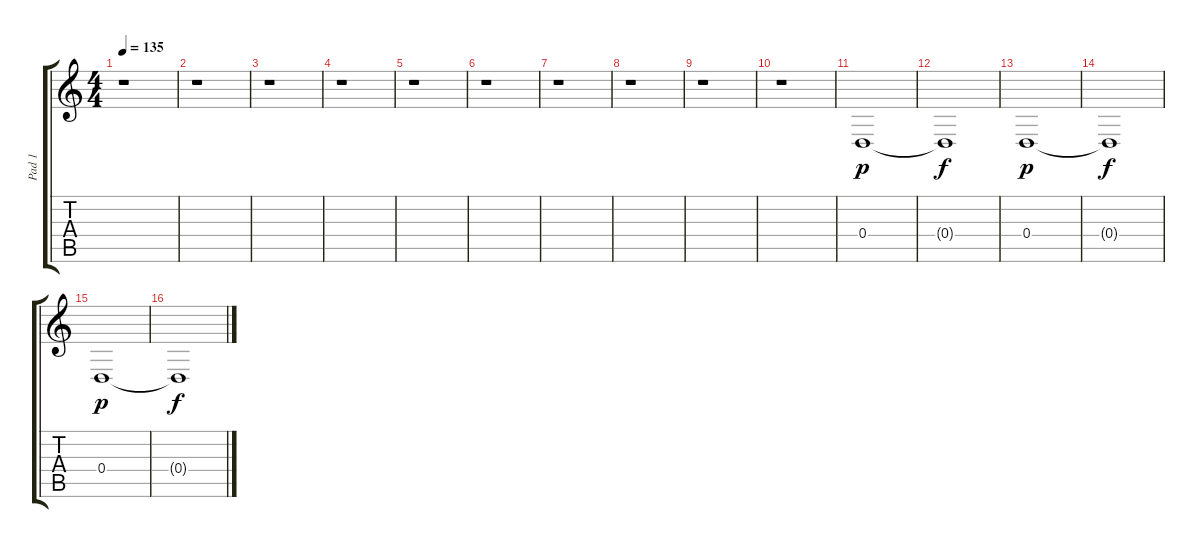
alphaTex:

\track ("Pad 1" "Pad 1") {instrument pad7halo}
\staff {score tabs}
\tuning (E4 B3 G3 D3 A2 E2) {hide}
\ts (4 4)
\tempo 135
\clef g2
\ks c
r.1{dy f} |
r.1 |
r.1 |
r.1 |
r.1 |
r.1 |
r.1 |
r.1 |
r.1 |
r.1 |
0.4.1{dy p volume 1} |
0.4{t}.1{dy f} |
0.4.1{dy p volume 1} |
0.4{t}.1{dy f} |
0.4.1{dy p volume 1} |
0.4{t}.1{dy f}
